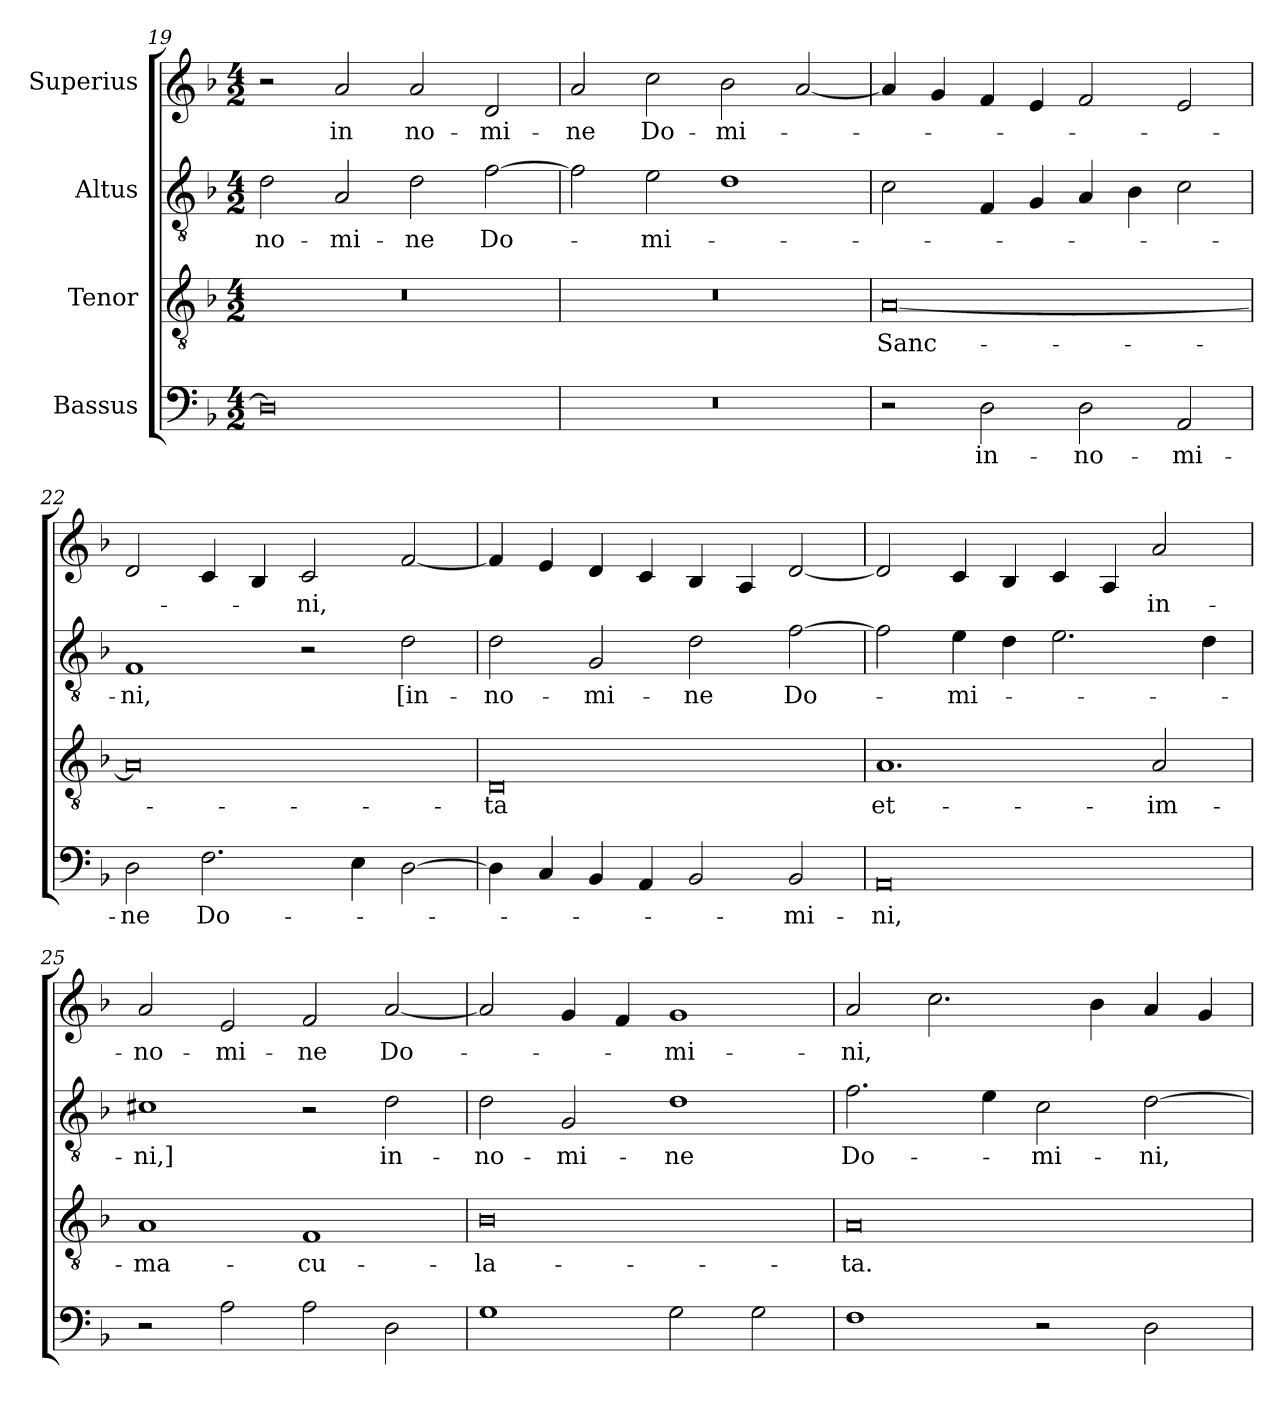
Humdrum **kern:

**kern	**text	**kern	**text	**kern	**text	**kern	**text
*part4	*part4	*part3	*part3	*part2	*part2	*part1	*part1
*staff4	*staff4	*staff3	*staff3	*staff2	*staff2	*staff1	*staff1
*I"Bassus	*	*I"Tenor	*	*I"Altus	*	*I"Superius	*
*clefF4	*	*clefGv2	*	*clefGv2	*	*clefG2	*
*k[b-]	*	*k[b-]	*	*k[b-]	*	*k[b-]	*
*M4/2	*	*M4/2	*	*M4/2	*	*M4/2	*
=19	=19	=19	=19	=19	=19	=19	=19
0D\]	.	0r	.	2d\	no-	2r	.
.	.	.	.	2A/	-mi-	2a/	-in
.	.	.	.	2d\	-ne	2a/	no-
.	.	.	.	[2f\	Do-	2d/	-mi-
=20	=20	=20	=20	=20	=20	=20	=20
0r	.	0r	.	2f\]	.	2a/	-ne
.	.	.	.	2e\	-mi-	2cc\	Do-
.	.	.	.	1d\	.	2b-\	-mi-
.	.	.	.	.	.	[2a/	.
=21	=21	=21	=21	=21	=21	=21	=21
2r	.	[0A/	Sanc-	2c\	.	4a/]	.
.	.	.	.	.	.	4g/	.
2D\	in-	.	.	4F/	.	4f/	.
.	.	.	.	4G/	.	4e/	.
2D\	no-	.	.	4A/	.	2f/	.
.	.	.	.	4B-\	.	.	.
2AA/	-mi-	.	.	2c\	.	2e/	.
=22	=22	=22	=22	=22	=22	=22	=22
2D\	-ne	0A/]	.	1F/	-ni,	2d/	.
2.F\	Do-	.	.	.	.	4c/	.
.	.	.	.	.	.	4B-/	.
.	.	.	.	2r	.	2c/	-ni,
4E\	.	.	.	.	.	.	.
[2D\	.	.	.	2d\	[in-	[2f/	.
=23	=23	=23	=23	=23	=23	=23	=23
4D\]	.	0D/	-ta	2d\	no-	4f/]	.
4C/	.	.	.	.	.	4e/	.
4BB-/	.	.	.	2G/	-mi-	4d/	.
4AA/	.	.	.	.	.	4c/	.
2BB-/	.	.	.	2d\	-ne	4B-/	.
.	.	.	.	.	.	4A/	.
2BB-/	-mi-	.	.	[2f\	Do-	[2d/	.
=24	=24	=24	=24	=24	=24	=24	=24
0AA/	-ni,	1.A/	et-	2f\]	.	2d/]	.
.	.	.	.	4e\	-mi-	4c/	.
.	.	.	.	4d\	.	4B-/	.
.	.	.	.	2.e\	.	4c/	.
.	.	.	.	.	.	4A/	.
.	.	2A/	im-	.	.	2a/	in-
.	.	.	.	4d\	.	.	.
=25	=25	=25	=25	=25	=25	=25	=25
2r	.	1A/	-ma-	1c#X\	-ni,]	2a/	no-
2A\	.	.	.	.	.	2e/	-mi-
2A\	.	1F/	-cu-	2r	.	2f/	-ne
2D\	.	.	.	2d\	in-	[2a/	Do-
=26	=26	=26	=26	=26	=26	=26	=26
1G\	.	0B-\	-la-	2d\	no-	2a/]	.
.	.	.	.	2G/	-mi-	4g/	.
.	.	.	.	.	.	4f/	.
2G\	.	.	.	1d\	-ne	1g/	-mi-
2G\	.	.	.	.	.	.	.
=27	=27	=27	=27	=27	=27	=27	=27
1F\	.	0A/	-ta.	2.f\	Do-	2a/	-ni,
.	.	.	.	.	.	2.cc\	.
.	.	.	.	4e\	.	.	.
2r	.	.	.	2c\	-mi-	.	.
.	.	.	.	.	.	4b-\	.
2D\	.	.	.	[2d\	-ni,	4a/	.
.	.	.	.	.	.	4g/	.
=	=	=	=	=	=	=	=
*-	*-	*-	*-	*-	*-	*-	*-
